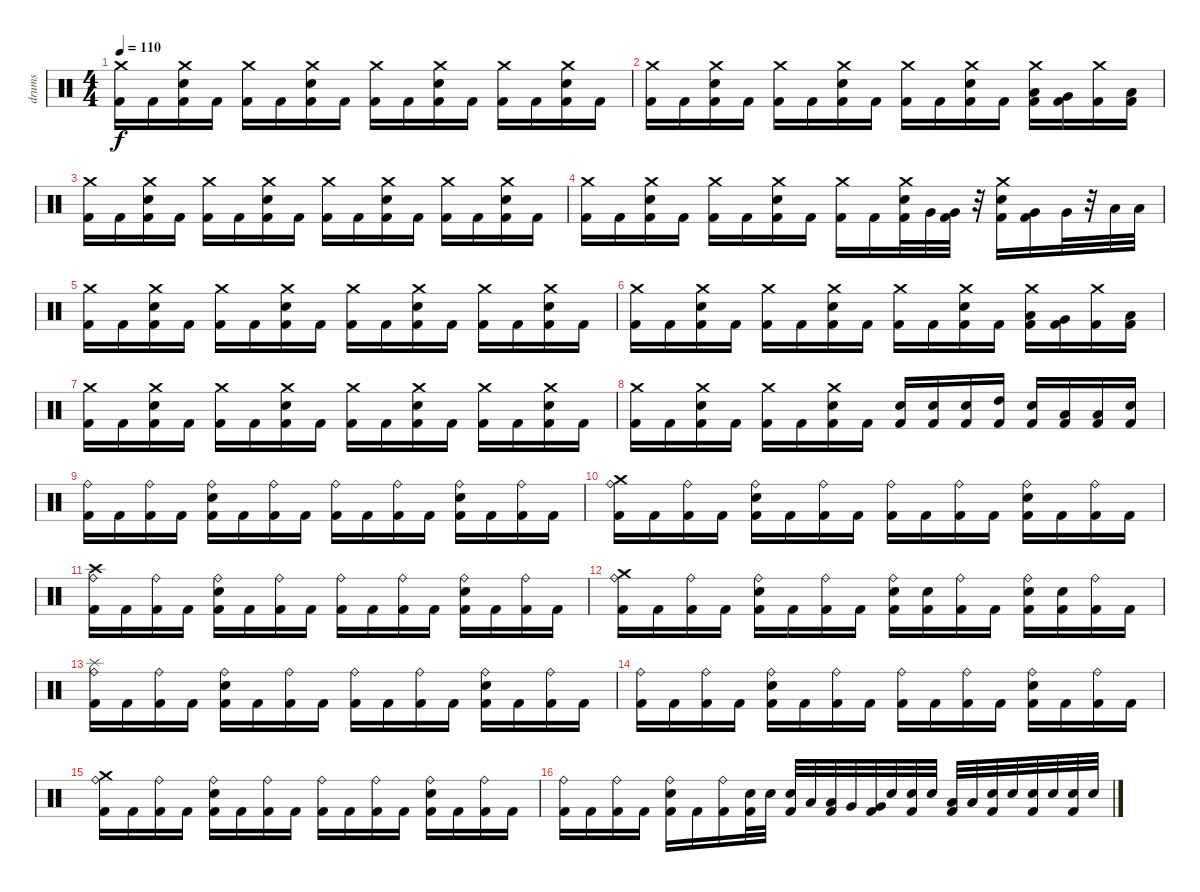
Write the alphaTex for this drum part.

\track ("drums" "drums") {instrument percussion}
\staff {score}
\articulation defaults
\ts (4 4)
\tempo 110
\clef neutral
\ks c
("Crash medium (hit)" "Kick (hit) 2").16{dy f} "Kick (hit) 2".16 ("Electric Snare (hit)" "Crash medium (hit)" "Kick (hit) 2").16 "Kick (hit) 2".16 ("Crash medium (hit)" "Kick (hit) 2").16 "Kick (hit) 2".16 ("Electric Snare (hit)" "Crash medium (hit)" "Kick (hit) 2").16 "Kick (hit) 2".16 ("Crash medium (hit)" "Kick (hit) 2").16 "Kick (hit) 2".16 ("Electric Snare (hit)" "Crash medium (hit)" "Kick (hit) 2").16 "Kick (hit) 2".16 ("Crash medium (hit)" "Kick (hit) 2").16 "Kick (hit) 2".16 ("Electric Snare (hit)" "Crash medium (hit)" "Kick (hit) 2").16 "Kick (hit) 2".16 |
("Crash medium (hit)" "Kick (hit) 2").16 "Kick (hit) 2".16 ("Electric Snare (hit)" "Crash medium (hit)" "Kick (hit) 2").16 "Kick (hit) 2".16 ("Crash medium (hit)" "Kick (hit) 2").16 "Kick (hit) 2".16 ("Electric Snare (hit)" "Crash medium (hit)" "Kick (hit) 2").16 "Kick (hit) 2".16 ("Crash medium (hit)" "Kick (hit) 2").16 "Kick (hit) 2".16 ("Electric Snare (hit)" "Crash medium (hit)" "Kick (hit) 2").16 "Kick (hit) 2".16 ("Low Tom (hit)" "Crash medium (hit)" "Kick (hit) 2").16 ("Very Low Tom (hit)" "Kick (hit) 2").16 ("Crash medium (hit)" "Kick (hit) 2").16 ("Low Floor Tom (hit)" "Kick (hit) 2").16 |
("Crash medium (hit)" "Kick (hit) 2").16 "Kick (hit) 2".16 ("Electric Snare (hit)" "Crash medium (hit)" "Kick (hit) 2").16 "Kick (hit) 2".16 ("Crash medium (hit)" "Kick (hit) 2").16 "Kick (hit) 2".16 ("Electric Snare (hit)" "Crash medium (hit)" "Kick (hit) 2").16 "Kick (hit) 2".16 ("Crash medium (hit)" "Kick (hit) 2").16 "Kick (hit) 2".16 ("Electric Snare (hit)" "Crash medium (hit)" "Kick (hit) 2").16 "Kick (hit) 2".16 ("Crash medium (hit)" "Kick (hit) 2").16 "Kick (hit) 2".16 ("Electric Snare (hit)" "Crash medium (hit)" "Kick (hit) 2").16 "Kick (hit) 2".16 |
("Crash medium (hit)" "Kick (hit) 2").16 "Kick (hit) 2".16 ("Electric Snare (hit)" "Crash medium (hit)" "Kick (hit) 2").16 "Kick (hit) 2".16 ("Crash medium (hit)" "Kick (hit) 2").16 "Kick (hit) 2".16 ("Electric Snare (hit)" "Crash medium (hit)" "Kick (hit) 2").16 "Kick (hit) 2".16 ("Crash medium (hit)" "Kick (hit) 2").16 "Kick (hit) 2".16 ("Electric Snare (hit)" "Crash medium (hit)" "Kick (hit) 2").32 "Very Low Tom (hit)".32 ("Very Low Tom (hit)" "Kick (hit) 2").32 r.32 ("Electric Snare (hit)" "Crash medium (hit)" "Kick (hit) 2").16 ("Very Low Tom (hit)" "Kick (hit) 2").16 "Very Low Tom (hit)".32 r.32 "Low Floor Tom (hit)".32 "Low Floor Tom (hit)".32 |
("Crash medium (hit)" "Kick (hit) 2").16 "Kick (hit) 2".16 ("Electric Snare (hit)" "Crash medium (hit)" "Kick (hit) 2").16 "Kick (hit) 2".16 ("Crash medium (hit)" "Kick (hit) 2").16 "Kick (hit) 2".16 ("Electric Snare (hit)" "Crash medium (hit)" "Kick (hit) 2").16 "Kick (hit) 2".16 ("Crash medium (hit)" "Kick (hit) 2").16 "Kick (hit) 2".16 ("Electric Snare (hit)" "Crash medium (hit)" "Kick (hit) 2").16 "Kick (hit) 2".16 ("Crash medium (hit)" "Kick (hit) 2").16 "Kick (hit) 2".16 ("Electric Snare (hit)" "Crash medium (hit)" "Kick (hit) 2").16 "Kick (hit) 2".16 |
("Crash medium (hit)" "Kick (hit) 2").16 "Kick (hit) 2".16 ("Electric Snare (hit)" "Crash medium (hit)" "Kick (hit) 2").16 "Kick (hit) 2".16 ("Crash medium (hit)" "Kick (hit) 2").16 "Kick (hit) 2".16 ("Electric Snare (hit)" "Crash medium (hit)" "Kick (hit) 2").16 "Kick (hit) 2".16 ("Crash medium (hit)" "Kick (hit) 2").16 "Kick (hit) 2".16 ("Electric Snare (hit)" "Crash medium (hit)" "Kick (hit) 2").16 "Kick (hit) 2".16 ("Low Tom (hit)" "Crash medium (hit)" "Kick (hit) 2").16 ("Very Low Tom (hit)" "Kick (hit) 2").16 ("Crash medium (hit)" "Kick (hit) 2").16 ("Low Floor Tom (hit)" "Kick (hit) 2").16 |
("Crash medium (hit)" "Kick (hit) 2").16 "Kick (hit) 2".16 ("Electric Snare (hit)" "Crash medium (hit)" "Kick (hit) 2").16 "Kick (hit) 2".16 ("Crash medium (hit)" "Kick (hit) 2").16 "Kick (hit) 2".16 ("Electric Snare (hit)" "Crash medium (hit)" "Kick (hit) 2").16 "Kick (hit) 2".16 ("Crash medium (hit)" "Kick (hit) 2").16 "Kick (hit) 2".16 ("Electric Snare (hit)" "Crash medium (hit)" "Kick (hit) 2").16 "Kick (hit) 2".16 ("Crash medium (hit)" "Kick (hit) 2").16 "Kick (hit) 2".16 ("Electric Snare (hit)" "Crash medium (hit)" "Kick (hit) 2").16 "Kick (hit) 2".16 |
("Crash medium (hit)" "Kick (hit) 2").16 "Kick (hit) 2".16 ("Electric Snare (hit)" "Crash medium (hit)" "Kick (hit) 2").16 "Kick (hit) 2".16 ("Crash medium (hit)" "Kick (hit) 2").16 "Kick (hit) 2".16 ("Electric Snare (hit)" "Crash medium (hit)" "Kick (hit) 2").16 "Kick (hit) 2".16 ("Electric Snare (hit)" "Kick (hit) 2").16 ("Electric Snare (hit)" "Kick (hit) 2").16 ("Electric Snare (hit)" "Kick (hit) 2").16 ("High Tom (hit)" "Kick (hit) 2").16 ("Electric Snare (hit)" "Kick (hit) 2").16 ("Low Floor Tom (hit)" "Kick (hit) 2").16 ("Low Floor Tom (hit)" "Kick (hit) 2").16 ("Electric Snare (hit)" "Kick (hit) 2").16 |
("Ride (bell)" "Kick (hit) 2").16 "Kick (hit) 2".16 ("Ride (bell)" "Kick (hit) 2").16 "Kick (hit) 2".16 ("Electric Snare (hit)" "Ride (bell)" "Kick (hit) 2").16 "Kick (hit) 2".16 ("Ride (bell)" "Kick (hit) 2").16 "Kick (hit) 2".16 ("Ride (bell)" "Kick (hit) 2").16 "Kick (hit) 2".16 ("Ride (bell)" "Kick (hit) 2").16 "Kick (hit) 2".16 ("Electric Snare (hit)" "Ride (bell)" "Kick (hit) 2").16 "Kick (hit) 2".16 ("Ride (bell)" "Kick (hit) 2").16 "Kick (hit) 2".16 |
("Crash medium (hit)" "Ride (bell)" "Kick (hit) 2").16 "Kick (hit) 2".16 ("Ride (bell)" "Kick (hit) 2").16 "Kick (hit) 2".16 ("Electric Snare (hit)" "Ride (bell)" "Kick (hit) 2").16 "Kick (hit) 2".16 ("Ride (bell)" "Kick (hit) 2").16 "Kick (hit) 2".16 ("Ride (bell)" "Kick (hit) 2").16 "Kick (hit) 2".16 ("Ride (bell)" "Kick (hit) 2").16 "Kick (hit) 2".16 ("Electric Snare (hit)" "Ride (bell)" "Kick (hit) 2").16 "Kick (hit) 2".16 ("Ride (bell)" "Kick (hit) 2").16 "Kick (hit) 2".16 |
("Crash high (hit)" "Ride (bell)" "Kick (hit) 2").16 "Kick (hit) 2".16 ("Ride (bell)" "Kick (hit) 2").16 "Kick (hit) 2".16 ("Electric Snare (hit)" "Ride (bell)" "Kick (hit) 2").16 "Kick (hit) 2".16 ("Ride (bell)" "Kick (hit) 2").16 "Kick (hit) 2".16 ("Ride (bell)" "Kick (hit) 2").16 "Kick (hit) 2".16 ("Ride (bell)" "Kick (hit) 2").16 "Kick (hit) 2".16 ("Electric Snare (hit)" "Ride (bell)" "Kick (hit) 2").16 "Kick (hit) 2".16 ("Ride (bell)" "Kick (hit) 2").16 "Kick (hit) 2".16 |
("Crash medium (hit)" "Ride (bell)" "Kick (hit) 2").16 "Kick (hit) 2".16 ("Ride (bell)" "Kick (hit) 2").16 "Kick (hit) 2".16 ("Electric Snare (hit)" "Ride (bell)" "Kick (hit) 2").16 "Kick (hit) 2".16 ("Ride (bell)" "Kick (hit) 2").16 "Kick (hit) 2".16 ("Electric Snare (hit)" "Ride (bell)" "Kick (hit) 2").16 ("Electric Snare (hit)" "Kick (hit) 2").16 ("Ride (bell)" "Kick (hit) 2").16 "Kick (hit) 2".16 ("Electric Snare (hit)" "Ride (bell)" "Kick (hit) 2").16 ("Electric Snare (hit)" "Kick (hit) 2").16 ("Ride (bell)" "Kick (hit) 2").16 "Kick (hit) 2".16 |
("Splash (hit)" "Ride (bell)" "Kick (hit) 2").16 "Kick (hit) 2".16 ("Ride (bell)" "Kick (hit) 2").16 "Kick (hit) 2".16 ("Electric Snare (hit)" "Ride (bell)" "Kick (hit) 2").16 "Kick (hit) 2".16 ("Ride (bell)" "Kick (hit) 2").16 "Kick (hit) 2".16 ("Ride (bell)" "Kick (hit) 2").16 "Kick (hit) 2".16 ("Ride (bell)" "Kick (hit) 2").16 "Kick (hit) 2".16 ("Electric Snare (hit)" "Ride (bell)" "Kick (hit) 2").16 "Kick (hit) 2".16 ("Ride (bell)" "Kick (hit) 2").16 "Kick (hit) 2".16 |
("Ride (bell)" "Kick (hit) 2").16 "Kick (hit) 2".16 ("Ride (bell)" "Kick (hit) 2").16 "Kick (hit) 2".16 ("Electric Snare (hit)" "Ride (bell)" "Kick (hit) 2").16 "Kick (hit) 2".16 ("Ride (bell)" "Kick (hit) 2").16 "Kick (hit) 2".16 ("Ride (bell)" "Kick (hit) 2").16 "Kick (hit) 2".16 ("Ride (bell)" "Kick (hit) 2").16 "Kick (hit) 2".16 ("Electric Snare (hit)" "Ride (bell)" "Kick (hit) 2").16 "Kick (hit) 2".16 ("Ride (bell)" "Kick (hit) 2").16 "Kick (hit) 2".16 |
("Crash medium (hit)" "Ride (bell)" "Kick (hit) 2").16 "Kick (hit) 2".16 ("Ride (bell)" "Kick (hit) 2").16 "Kick (hit) 2".16 ("Electric Snare (hit)" "Ride (bell)" "Kick (hit) 2").16 "Kick (hit) 2".16 ("Ride (bell)" "Kick (hit) 2").16 "Kick (hit) 2".16 ("Ride (bell)" "Kick (hit) 2").16 "Kick (hit) 2".16 ("Ride (bell)" "Kick (hit) 2").16 "Kick (hit) 2".16 ("Electric Snare (hit)" "Ride (bell)" "Kick (hit) 2").16 "Kick (hit) 2".16 ("Ride (bell)" "Kick (hit) 2").16 "Kick (hit) 2".16 |
("Ride (bell)" "Kick (hit) 2").16 "Kick (hit) 2".16 ("Ride (bell)" "Kick (hit) 2").16 "Kick (hit) 2".16 ("Electric Snare (hit)" "Ride (bell)" "Kick (hit) 2").16 "Kick (hit) 2".16 ("Ride (bell)" "Kick (hit) 2").16 ("Electric Snare (hit)" "Kick (hit) 2").32 "Electric Snare (hit)".32 ("Electric Snare (hit)" "Kick (hit) 2").32 "Low Tom (hit)".32 ("Low Tom (hit)" "Kick (hit) 2").32 "Very Low Tom (hit)".32 ("Very Low Tom (hit)" "Kick (hit) 2").32 "Electric Snare (hit)".32 ("Electric Snare (hit)" "Kick (hit) 2").32 "Electric Snare (hit)".32 ("Low Floor Tom (hit)" "Kick (hit) 2").32 "Low Floor Tom (hit)".32 ("Electric Snare (hit)" "Kick (hit) 2").32 "Electric Snare (hit)".32 ("Electric Snare (hit)" "Kick (hit) 2").32 "Electric Snare (hit)".32 ("Electric Snare (hit)" "Kick (hit) 2").32 "Electric Snare (hit)".32
